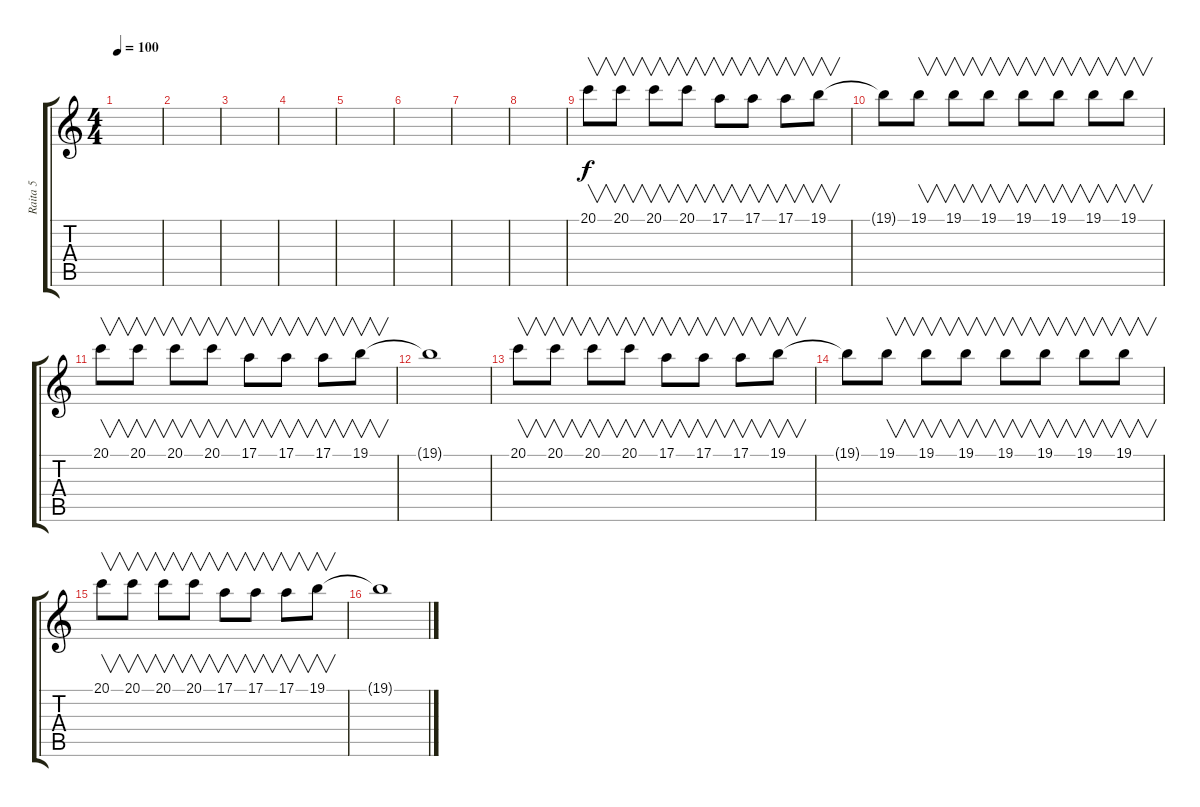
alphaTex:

\track ("Raita 5" "Raita 5") {instrument fx7echoes}
\staff {score tabs}
\tuning (E4 B3 G3 D3 A2 E2) {hide}
\ts (4 4)
\tempo 100
\clef g2
\ks c
|
|
|
|
|
|
|
|
20.1.8{v} 20.1.8{v} 20.1.8{v} 20.1.8{v} 17.1.8{v} 17.1.8{v} 17.1.8{v} 19.1.8{v} |
19.1{t}.8 19.1.8{v} 19.1.8{v} 19.1.8{v} 19.1.8{v} 19.1.8{v} 19.1.8{v} 19.1.8{v} |
20.1.8{v} 20.1.8{v} 20.1.8{v} 20.1.8{v} 17.1.8{v} 17.1.8{v} 17.1.8{v} 19.1.8{v} |
19.1{t}.1 |
20.1.8{v} 20.1.8{v} 20.1.8{v} 20.1.8{v} 17.1.8{v} 17.1.8{v} 17.1.8{v} 19.1.8{v} |
19.1{t}.8 19.1.8{v} 19.1.8{v} 19.1.8{v} 19.1.8{v} 19.1.8{v} 19.1.8{v} 19.1.8{v} |
20.1.8{v} 20.1.8{v} 20.1.8{v} 20.1.8{v} 17.1.8{v} 17.1.8{v} 17.1.8{v} 19.1.8{v} |
19.1{t}.1
